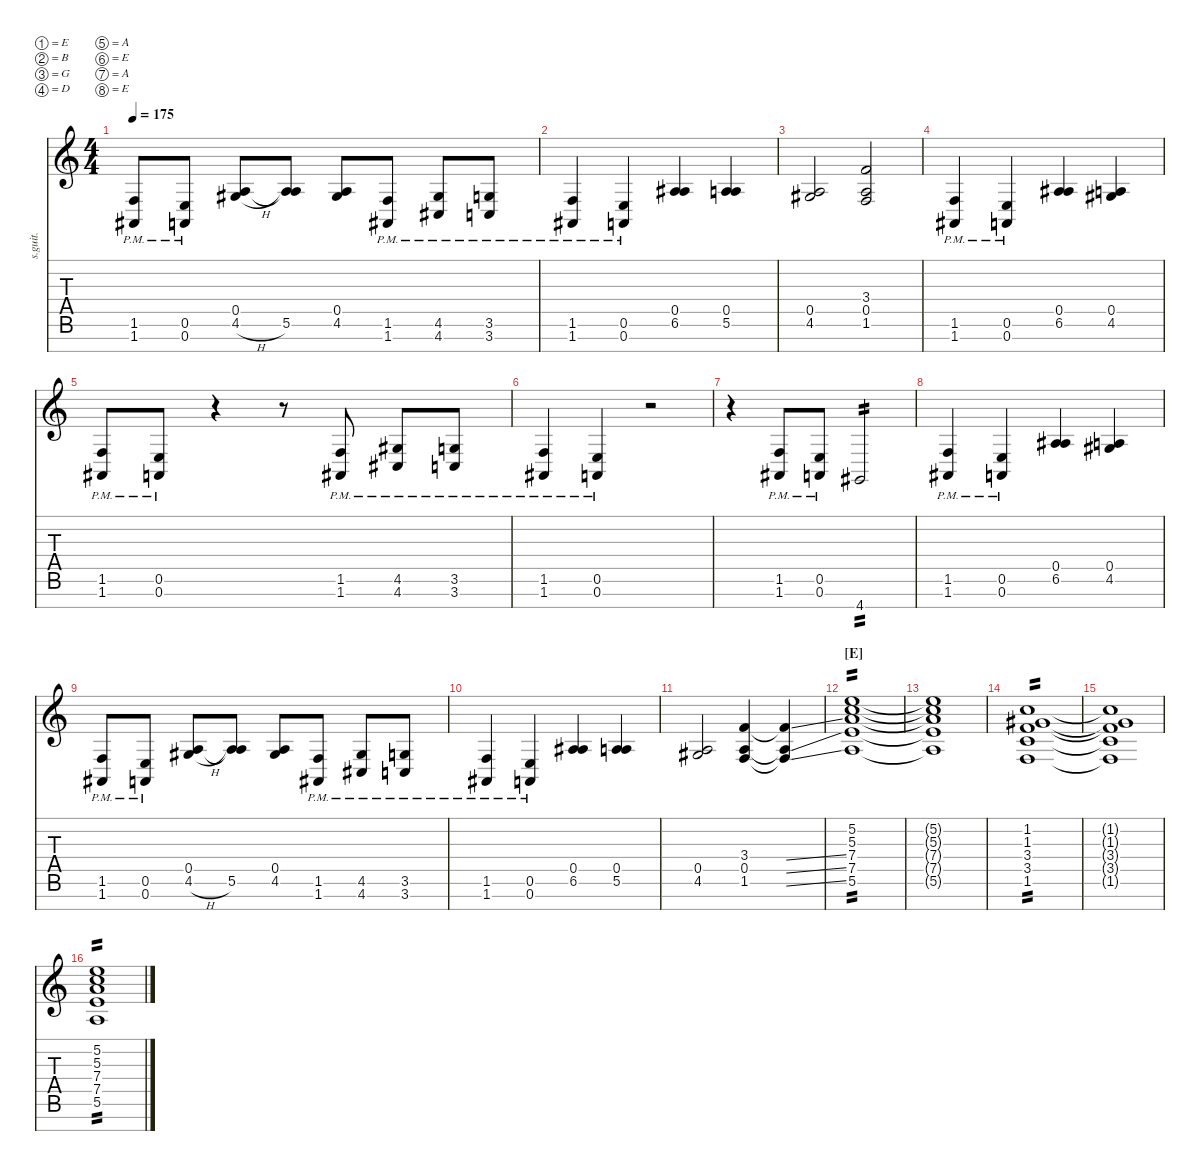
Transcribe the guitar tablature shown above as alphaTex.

\defaultSystemsLayout 4
\hideDynamics
\bracketExtendMode nobrackets
\track ("Rhythm Guitar Left" "s.guit.") {instrument distortionguitar}
\staff {score tabs}
\tuning (E4 B3 G3 D3 A2 E2 A1 E1)
\ts (4 4)
\tempo 175
\clef g2
\ks c
(1.6{pm} 1.7{pm acc #}).8{dy ff} (0.6{pm} 0.7{pm}).8 (0.5 4.6{h acc #}).8 (0.5{t} 5.6).8 (0.5 4.6{acc #}).8 (1.6{pm} 1.7{pm acc #}).8 (4.6{pm acc #} 4.7{pm acc #}).8 (3.6{pm} 3.7{pm}).8 |
(1.6{pm} 1.7{pm acc #}).4 (0.6{pm} 0.7{pm}).4 (0.5 6.6{acc #}).4 (0.5 5.6).4 |
(0.5 4.6{acc #}).2 (3.4 0.5 1.6).2 |
(1.6{pm} 1.7{pm acc #}).4 (0.6{pm} 0.7{pm}).4 (0.5 6.6{acc #}).4 (0.5 4.6{acc #}).4 |
(1.6{pm} 1.7{pm acc #}).8 (0.6{pm} 0.7{pm}).8 r.4 r.8 (1.6{pm} 1.7{pm acc #}).8 (4.6{pm acc #} 4.7{pm acc #}).8 (3.6{pm} 3.7{pm}).8 |
(1.6{pm} 1.7{pm acc #}).4 (0.6{pm} 0.7{pm}).4 r.2 |
r.4 (1.6{pm} 1.7{pm acc #}).8 (0.6{pm} 0.7{pm}).8 4.8{acc #}.2{tp 2} |
(1.6{pm} 1.7{pm acc #}).4 (0.6{pm} 0.7{pm}).4 (0.5 6.6{acc #}).4 (0.5 4.6{acc #}).4 |
(1.6{pm} 1.7{pm acc #}).8 (0.6{pm} 0.7{pm}).8 (0.5 4.6{h acc #}).8 (0.5{t} 5.6).8 (0.5 4.6{acc #}).8 (1.6{pm} 1.7{pm acc #}).8 (4.6{pm acc #} 4.7{pm acc #}).8 (3.6{pm} 3.7{pm}).8 |
(1.6{pm} 1.7{pm acc #}).4 (0.6{pm} 0.7{pm}).4 (0.5 6.6{acc #}).4 (0.5 5.6).4 |
(0.5 4.6{acc #}).2 (3.4 0.5 1.6).4 (3.4{ss t} 0.5{ss t} 1.6{ss t}).4 |
\section ("E" "")
(5.2 5.3 7.4 7.5 5.6).1{tp 2} |
(5.2{t} 5.3{t} 7.4{t} 7.5{t} 5.6{t}).1 |
(1.2 1.3{acc #} 3.4 3.5 1.6).1{tp 2} |
(1.2{t} 1.3{t acc #} 3.4{t} 3.5{t} 1.6{t}).1 |
(5.2 5.3 7.4 7.5 5.6).1{tp 2}
